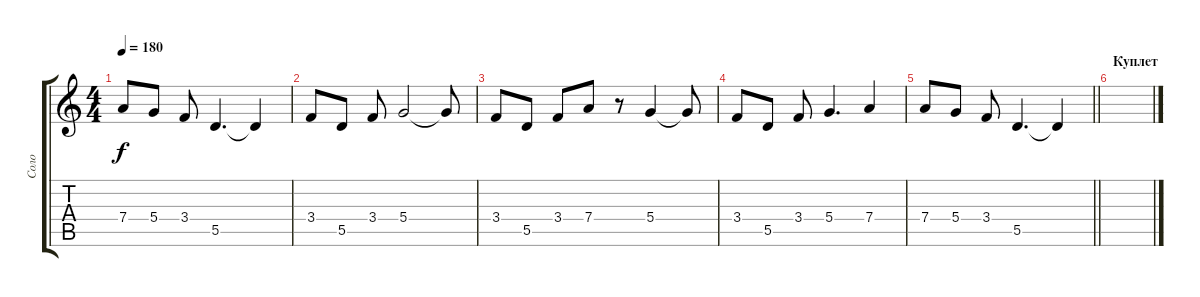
\track ("Соло" "Соло") {instrument overdrivenguitar}
\staff {score tabs}
\tuning (E4 B3 G3 D3 A2 E2) {hide}
\ts (4 4)
\tempo 180
\clef g2
\ks c
7.4.8{dy f} 5.4.8 3.4.8 5.5.4{d} 5.5{t}.4 |
3.4.8 5.5.8 3.4.8 5.4.2 5.4{t}.8 |
3.4.8 5.5.8 3.4.8 7.4.8 r.8 5.4.4 5.4{t}.8 |
3.4.8 5.5.8 3.4.8 5.4.4{d} 7.4.4 |
\barLineRight lightlight
7.4.8 5.4.8 3.4.8 5.5.4{d} 5.5{t}.4 |
\section ("" "Куплет")
